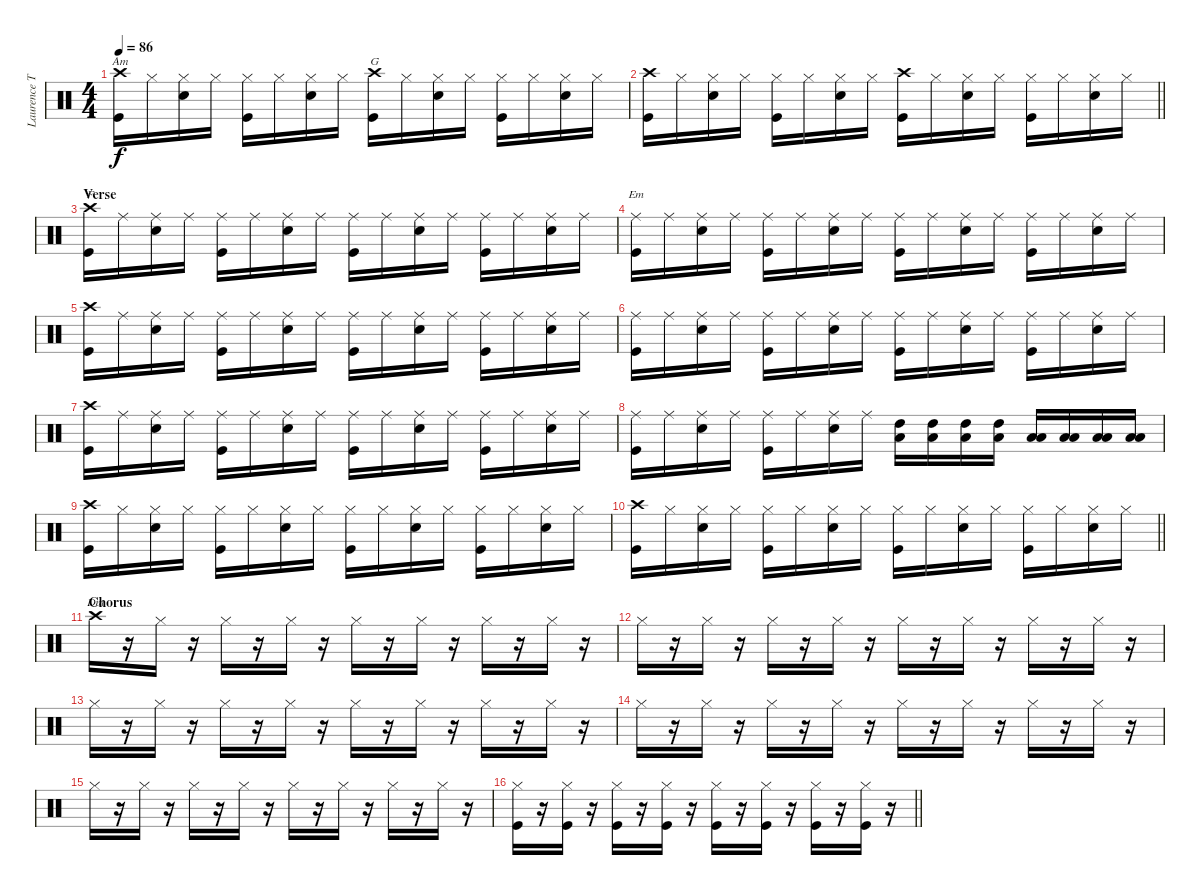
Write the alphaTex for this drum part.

\track ("Laurence Tolhurst (Drums)" "Laurence T") {instrument percussion}
\staff {score}
\articulation defaults
\chord ("Am")
\chord ("G")
\chord ("F")
\chord ("Em")
\chord ("Dm")
\ts (4 4)
\tempo 86
\clef neutral
\ks c
("Crash high (hit)" "Kick (hit)").16{ch "Am" dy f} "Hi-Hat (closed)".16 ("Hi-Hat (closed)" "Snare (hit) 2").16 "Hi-Hat (closed)".16 ("Hi-Hat (closed)" "Kick (hit)").16 "Hi-Hat (closed)".16 ("Hi-Hat (closed)" "Snare (hit) 2").16 "Hi-Hat (closed)".16 ("Crash high (hit)" "Kick (hit)").16{ch "G"} "Hi-Hat (closed)".16 ("Hi-Hat (closed)" "Snare (hit) 2").16 "Hi-Hat (closed)".16 ("Hi-Hat (closed)" "Kick (hit)").16 "Hi-Hat (closed)".16 ("Hi-Hat (closed)" "Snare (hit) 2").16 "Hi-Hat (closed)".16 |
\barLineRight lightlight
("Crash high (hit)" "Kick (hit)").16 "Hi-Hat (closed)".16 ("Hi-Hat (closed)" "Snare (hit) 2").16 "Hi-Hat (closed)".16 ("Hi-Hat (closed)" "Kick (hit)").16 "Hi-Hat (closed)".16 ("Hi-Hat (closed)" "Snare (hit) 2").16 "Hi-Hat (closed)".16 ("Crash high (hit)" "Kick (hit)").16 "Hi-Hat (closed)".16 ("Hi-Hat (closed)" "Snare (hit) 2").16 "Hi-Hat (closed)".16 ("Hi-Hat (closed)" "Kick (hit)").16 "Hi-Hat (closed)".16 ("Hi-Hat (closed)" "Snare (hit) 2").16 "Hi-Hat (closed)".16 |
\section ("" "Verse")
("Crash high (hit)" "Kick (hit)").16{ch "F"} "Ride (middle)".16 ("Ride (middle)" "Snare (hit) 2").16 "Ride (middle)".16 ("Ride (middle)" "Kick (hit)").16 "Ride (middle)".16 ("Ride (middle)" "Snare (hit) 2").16 "Ride (middle)".16 ("Ride (middle)" "Kick (hit)").16 "Ride (middle)".16 ("Ride (middle)" "Snare (hit) 2").16 "Ride (middle)".16 ("Ride (middle)" "Kick (hit)").16 "Ride (middle)".16 ("Ride (middle)" "Snare (hit) 2").16 "Ride (middle)".16 |
("Ride (middle)" "Kick (hit)").16{ch "Em"} "Ride (middle)".16 ("Ride (middle)" "Snare (hit) 2").16 "Ride (middle)".16 ("Ride (middle)" "Kick (hit)").16 "Ride (middle)".16 ("Ride (middle)" "Snare (hit) 2").16 "Ride (middle)".16 ("Ride (middle)" "Kick (hit)").16 "Ride (middle)".16 ("Ride (middle)" "Snare (hit) 2").16 "Ride (middle)".16 ("Ride (middle)" "Kick (hit)").16 "Ride (middle)".16 ("Ride (middle)" "Snare (hit) 2").16 "Ride (middle)".16 |
("Crash high (hit)" "Kick (hit)").16 "Ride (middle)".16 ("Ride (middle)" "Snare (hit) 2").16 "Ride (middle)".16 ("Ride (middle)" "Kick (hit)").16 "Ride (middle)".16 ("Ride (middle)" "Snare (hit) 2").16 "Ride (middle)".16 ("Ride (middle)" "Kick (hit)").16 "Ride (middle)".16 ("Ride (middle)" "Snare (hit) 2").16 "Ride (middle)".16 ("Ride (middle)" "Kick (hit)").16 "Ride (middle)".16 ("Ride (middle)" "Snare (hit) 2").16 "Ride (middle)".16 |
("Ride (middle)" "Kick (hit)").16 "Ride (middle)".16 ("Ride (middle)" "Snare (hit) 2").16 "Ride (middle)".16 ("Ride (middle)" "Kick (hit)").16 "Ride (middle)".16 ("Ride (middle)" "Snare (hit) 2").16 "Ride (middle)".16 ("Ride (middle)" "Kick (hit)").16 "Ride (middle)".16 ("Ride (middle)" "Snare (hit) 2").16 "Ride (middle)".16 ("Ride (middle)" "Kick (hit)").16 "Ride (middle)".16 ("Ride (middle)" "Snare (hit) 2").16 "Ride (middle)".16 |
("Crash high (hit)" "Kick (hit)").16 "Ride (middle)".16 ("Ride (middle)" "Snare (hit) 2").16 "Ride (middle)".16 ("Ride (middle)" "Kick (hit)").16 "Ride (middle)".16 ("Ride (middle)" "Snare (hit) 2").16 "Ride (middle)".16 ("Ride (middle)" "Kick (hit)").16 "Ride (middle)".16 ("Ride (middle)" "Snare (hit) 2").16 "Ride (middle)".16 ("Ride (middle)" "Kick (hit)").16 "Ride (middle)".16 ("Ride (middle)" "Snare (hit) 2").16 "Ride (middle)".16 |
("Ride (middle)" "Kick (hit)").16 "Ride (middle)".16 ("Ride (middle)" "Snare (hit) 2").16 "Ride (middle)".16 ("Ride (middle)" "Kick (hit)").16 "Ride (middle)".16 ("Ride (middle)" "Snare (hit) 2").16 "Ride (middle)".16 ("High Tom (hit)" "Low Floor Tom (hit)").16 ("High Tom (hit)" "Low Floor Tom (hit)").16 ("High Tom (hit)" "Low Floor Tom (hit)").16 ("High Tom (hit)" "Low Floor Tom (hit)").16 ("Low Tom (hit)" "Low Floor Tom (hit)").16 ("Low Tom (hit)" "Low Floor Tom (hit)").16 ("Low Tom (hit)" "Low Floor Tom (hit)").16 ("Low Tom (hit)" "Low Floor Tom (hit)").16 |
("Crash high (hit)" "Kick (hit)").16 "Hi-Hat (closed)".16 ("Hi-Hat (closed)" "Snare (hit) 2").16 "Hi-Hat (closed)".16 ("Hi-Hat (closed)" "Kick (hit)").16 "Hi-Hat (closed)".16 ("Hi-Hat (closed)" "Snare (hit) 2").16 "Hi-Hat (closed)".16 ("Hi-Hat (closed)" "Kick (hit)").16 "Hi-Hat (closed)".16 ("Hi-Hat (closed)" "Snare (hit) 2").16 "Hi-Hat (closed)".16 ("Hi-Hat (closed)" "Kick (hit)").16 "Hi-Hat (closed)".16 ("Hi-Hat (closed)" "Snare (hit) 2").16 "Hi-Hat (closed)".16 |
\barLineRight lightlight
("Crash high (hit)" "Kick (hit)").16 "Hi-Hat (closed)".16 ("Hi-Hat (closed)" "Snare (hit) 2").16 "Hi-Hat (closed)".16 ("Hi-Hat (closed)" "Kick (hit)").16 "Hi-Hat (closed)".16 ("Hi-Hat (closed)" "Snare (hit) 2").16 "Hi-Hat (closed)".16 ("Hi-Hat (closed)" "Kick (hit)").16 "Hi-Hat (closed)".16 ("Hi-Hat (closed)" "Snare (hit) 2").16 "Hi-Hat (closed)".16 ("Hi-Hat (closed)" "Kick (hit)").16 "Hi-Hat (closed)".16 ("Hi-Hat (closed)" "Snare (hit) 2").16 "Hi-Hat (closed)".16 |
\section ("" "Chorus")
"Crash high (hit)".16{ch "Dm"} r.16 "Hi-Hat (closed)".16{volume 10} r.16 "Hi-Hat (closed)".16 r.16 "Hi-Hat (closed)".16 r.16 "Hi-Hat (closed)".16 r.16 "Hi-Hat (closed)".16 r.16 "Hi-Hat (closed)".16 r.16 "Hi-Hat (closed)".16 r.16 |
"Hi-Hat (closed)".16 r.16 "Hi-Hat (closed)".16 r.16 "Hi-Hat (closed)".16 r.16 "Hi-Hat (closed)".16 r.16 "Hi-Hat (closed)".16 r.16 "Hi-Hat (closed)".16 r.16 "Hi-Hat (closed)".16 r.16 "Hi-Hat (closed)".16 r.16 |
"Hi-Hat (closed)".16 r.16 "Hi-Hat (closed)".16 r.16 "Hi-Hat (closed)".16 r.16 "Hi-Hat (closed)".16 r.16 "Hi-Hat (closed)".16 r.16 "Hi-Hat (closed)".16 r.16 "Hi-Hat (closed)".16 r.16 "Hi-Hat (closed)".16 r.16 |
"Hi-Hat (closed)".16 r.16 "Hi-Hat (closed)".16 r.16 "Hi-Hat (closed)".16 r.16 "Hi-Hat (closed)".16 r.16 "Hi-Hat (closed)".16 r.16 "Hi-Hat (closed)".16 r.16 "Hi-Hat (closed)".16 r.16 "Hi-Hat (closed)".16 r.16 |
"Hi-Hat (closed)".16 r.16 "Hi-Hat (closed)".16 r.16 "Hi-Hat (closed)".16 r.16 "Hi-Hat (closed)".16 r.16 "Hi-Hat (closed)".16 r.16 "Hi-Hat (closed)".16 r.16 "Hi-Hat (closed)".16 r.16 "Hi-Hat (closed)".16 r.16 |
\barLineRight lightlight
("Hi-Hat (closed)" "Kick (hit)").16{volume 14} r.16 ("Hi-Hat (closed)" "Kick (hit)").16 r.16 ("Hi-Hat (closed)" "Kick (hit)").16 r.16 ("Hi-Hat (closed)" "Kick (hit)").16 r.16 ("Hi-Hat (closed)" "Kick (hit)").16 r.16 ("Hi-Hat (closed)" "Kick (hit)").16 r.16 ("Hi-Hat (closed)" "Kick (hit)").16 r.16 ("Hi-Hat (closed)" "Kick (hit)").16 r.16
